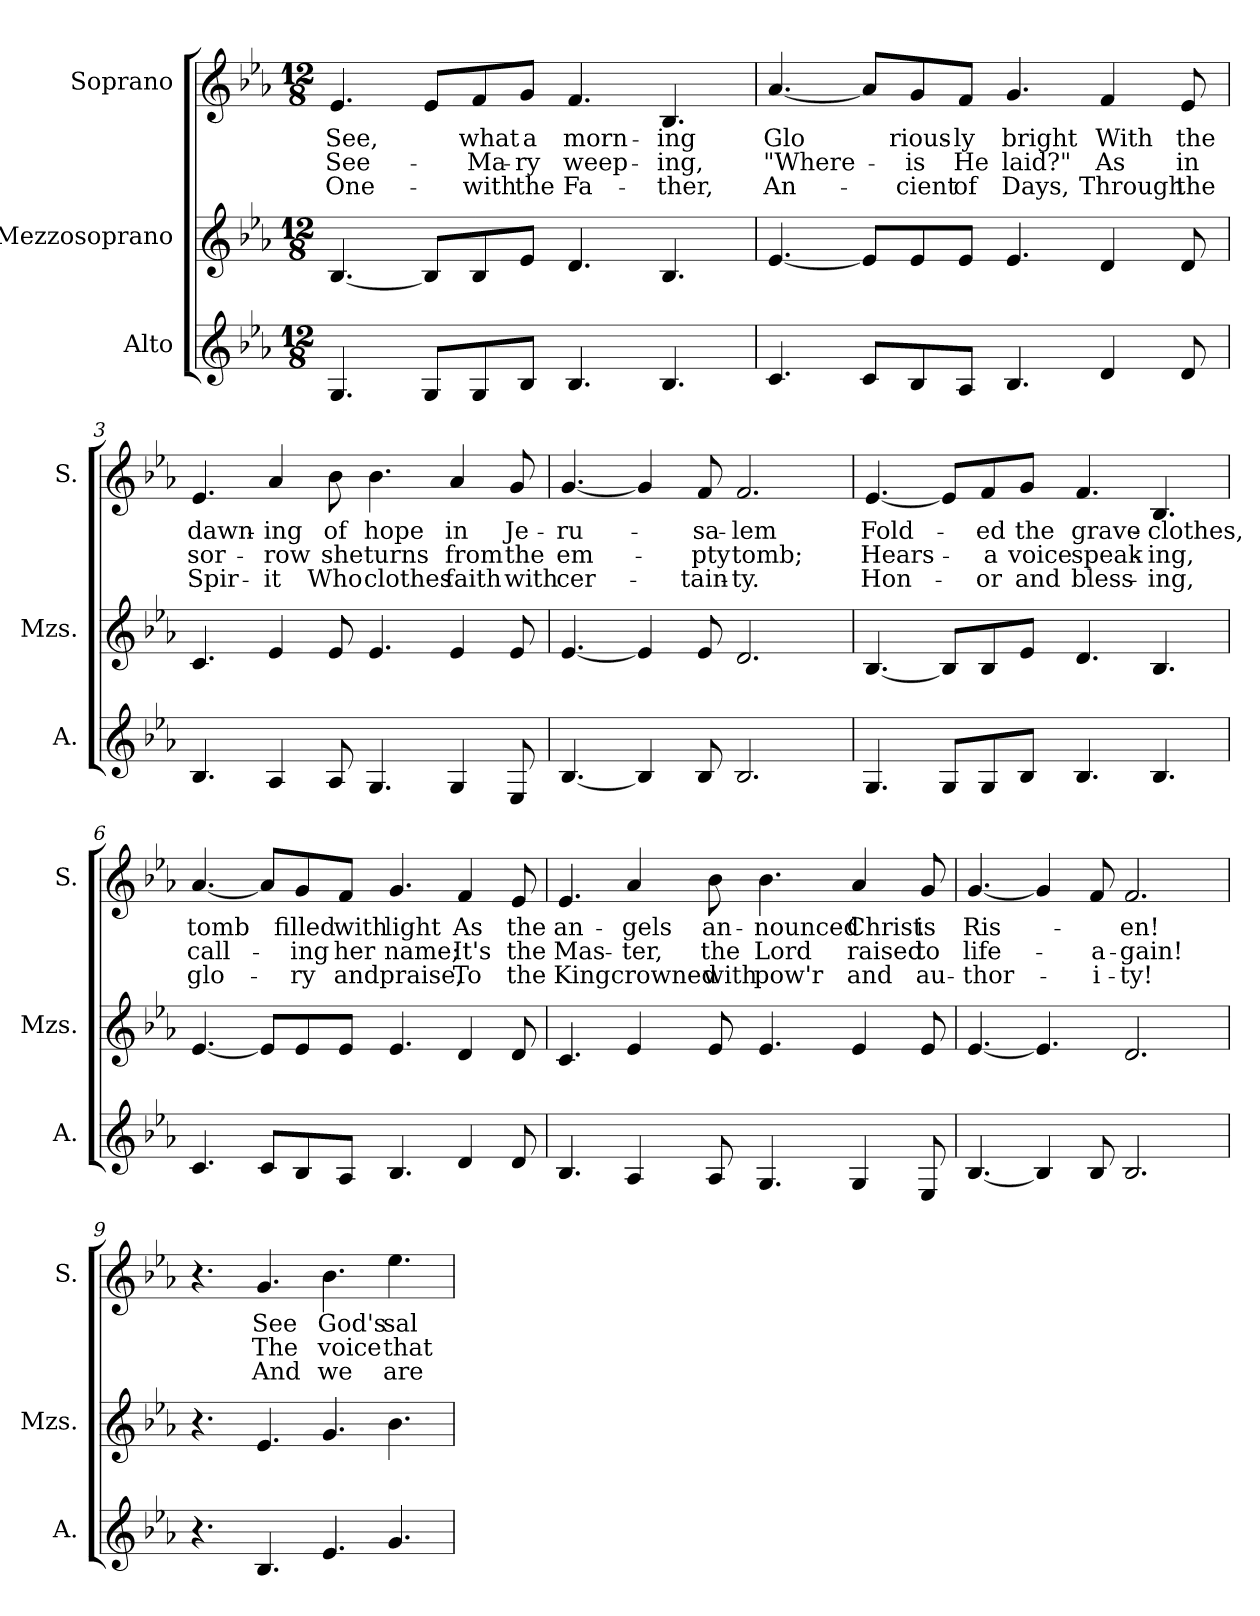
**kern	**kern	**kern	**text	**text	**text
*part3	*part2	*part1	*part1	*part1	*part1
*staff3	*staff2	*staff1	*staff1	*staff1	*staff1
*I"Alto	*I"Mezzosoprano	*I"Soprano	*	*	*
*I'A.	*I'Mzs.	*I'S.	*	*	*
*clefG2	*clefG2	*clefG2	*	*	*
*k[b-e-a-]	*k[b-e-a-]	*k[b-e-a-]	*	*	*
*E-:	*E-:	*E-:	*	*	*
*M12/8	*M12/8	*M12/8	*	*	*
=1	=1	=1	=1	=1	=1
4.G/	[4.B-/	4.e-/	See,	See-	One-
8G/L	8B-/L]	8e-/L	.	.	.
8G/	8B-/	8f/	what	-Ma-	-with
8B-/J	8e-/J	8g/J	a	-ry	the
4.B-/	4.d/	4.f/	morn-	weep-	Fa-
4.B-/	4.B-/	4.B-/	ing	-ing,	-ther,
=2	=2	=2	=2	=2	=2
4.c/	[4.e-/	[4.a-/	Glo	"Where-	An-
8c/L	8e-/L]	8a-/L]	.	.	.
8B-/	8e-/	8g/	rious-	-is	-cient
8A-/J	8e-/J	8f/J	-ly	He	of
4.B-/	4.e-/	4.g/	bright	laid?"	Days,
4d/	4d/	4f/	With	As	Through
8d/	8d/	8e-/	the	in	the
!!LO:LB:g=z
=3	=3	=3	=3	=3	=3
4.B-/	4.c/	4.e-/	dawn-	sor-	Spir-
4A-/	4e-/	4a-/	-ing	-row	-it
8A-/	8e-/	8b-\	of	she	Who
4.G/	4.e-/	4.b-\	hope	turns	clothes
4G/	4e-/	4a-/	in	from	faith
8E-/	8e-/	8g/	Je-	the	with
=4	=4	=4	=4	=4	=4
[4.B-/	[4.e-/	[4.g/	-ru-	em-	cer-
4B-/]	4e-/]	4g/]	.	.	.
8B-/	8e-/	8f/	-sa-	-pty	-tain-
2.B-/	2.d/	2.f/	-lem	tomb;	-ty.
!!LO:PB:g=z
=5	=5	=5	=5	=5	=5
4.G/	[4.B-/	[4.e-/	Fold-	Hears-	Hon-
8G/L	8B-/L]	8e-/L]	.	.	.
8G/	8B-/	8f/	-ed	-a	-or
8B-/J	8e-/J	8g/J	the	voice	and
4.B-/	4.d/	4.f/	grave-	speak-	bless-
4.B-/	4.B-/	4.B-/	-clothes,	-ing,	-ing,
=6	=6	=6	=6	=6	=6
4.c/	[4.e-/	[4.a-/	tomb	call-	glo-
8c/L	8e-/L]	8a-/L]	.	.	.
8B-/	8e-/	8g/	filled	-ing	-ry
8A-/J	8e-/J	8f/J	with	her	and
4.B-/	4.e-/	4.g/	light	name;	praise,
4d/	4d/	4f/	As	It's	To
8d/	8d/	8e-/	the	the	the
!!LO:LB:g=z
=7	=7	=7	=7	=7	=7
4.B-/	4.c/	4.e-/	an-	Mas-	King
4A-/	4e-/	4a-/	-gels	-ter,	crowned
8A-/	8e-/	8b-\	an-	the	with
4.G/	4.e-/	4.b-\	-nounced	Lord	pow'r
4G/	4e-/	4a-/	Christ	raised	and
8E-/	8e-/	8g/	is	to	au-
=8	=8	=8	=8	=8	=8
[4.B-/	[4.e-/	[4.g/	Ris-	life-	-thor-
4B-/]	4.e-/]	4g/]	.	.	.
8B-/	.	8f/	.	-a-	-i-
2.B-/	2.d/	2.f/	-en!	-gain!	-ty!
=9	=9	=9	=9	=9	=9
4.r	4.r	4.r	.	.	.
4.B-/	4.e-/	4.g/	See	The	And
4.e-/	4.g/	4.b-\	God's	voice	we
4.g/	4.b-\	4.ee-\	sal-	that	are
=	=	=	=	=	=
*-	*-	*-	*-	*-	*-
